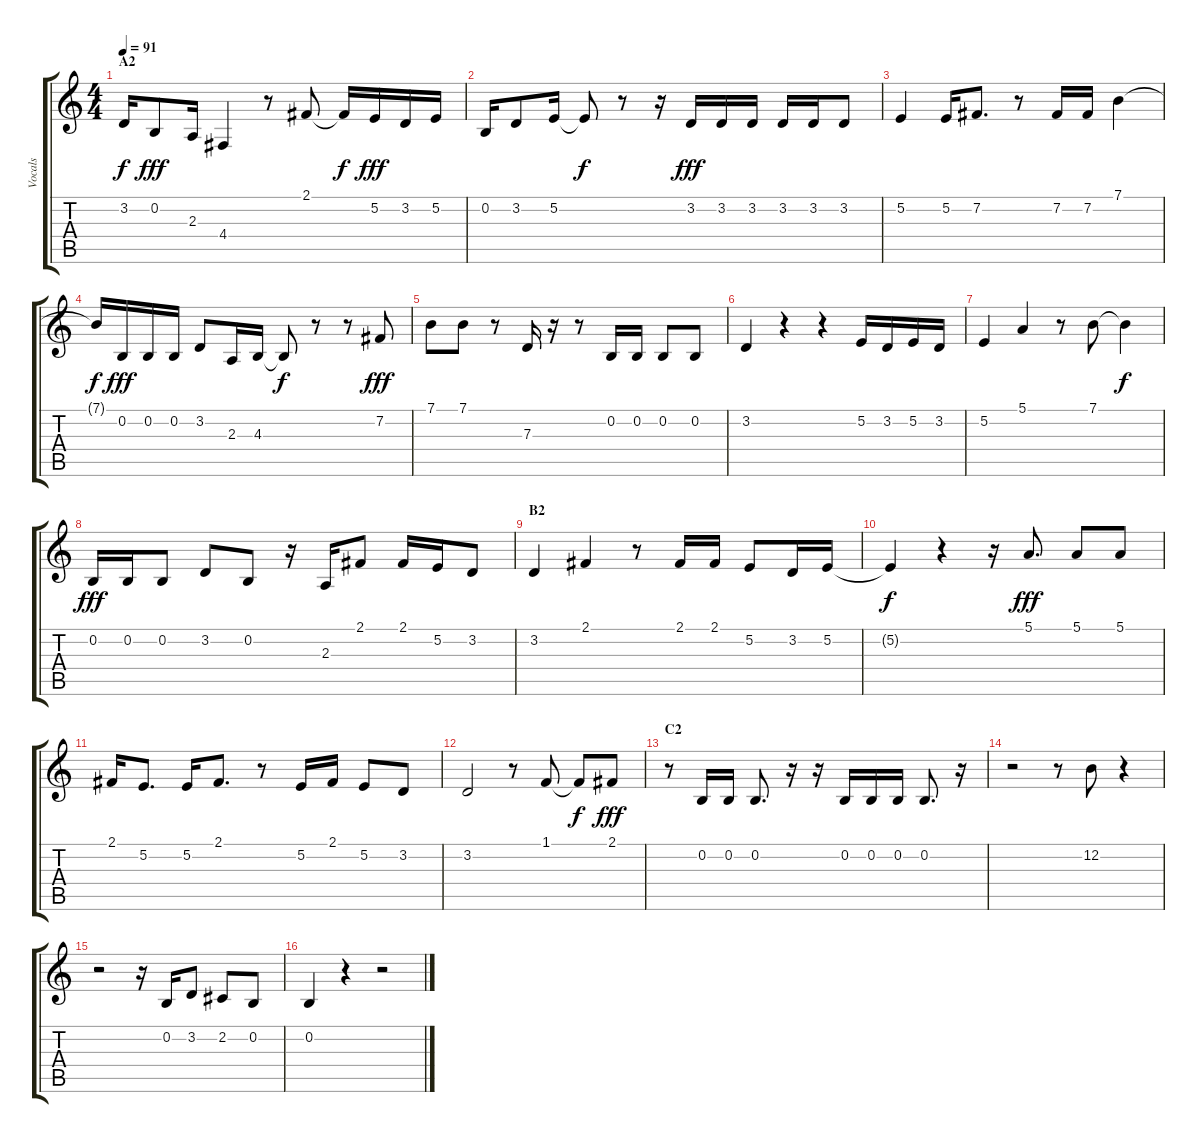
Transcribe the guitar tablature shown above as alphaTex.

\track ("Vocals" "Vocals") {instrument lead6voice}
\staff {score tabs}
\tuning (E4 B3 G3 D3 A2 E2) {hide}
\ts (4 4)
\section ("" "A2")
\tempo 91
\clef g2
\ks c
3.2{t}.16{dy f} 0.2.8{dy fff} 2.3.16 4.4.4 r.8 2.1.8 2.1{t}.16{dy f} 5.2.16{dy fff} 3.2.16 5.2.16 |
0.2.16 3.2.8 5.2.16 5.2{t}.8{dy f} r.8 r.16 3.2.16{dy fff} 3.2.16 3.2.16 3.2.16 3.2.16 3.2.8 |
5.2.4 5.2.16 7.2.8{d} r.8 7.2.16 7.2.16 7.1.4 |
7.1{t}.16{dy f} 0.2.16{dy fff} 0.2.16 0.2.16 3.2.8 2.3.16 4.3.16 4.3{t}.8{dy f} r.8 r.8 7.2.8{dy fff} |
7.1.8 7.1.8 r.8 7.3.16 r.16 r.8 0.2.16 0.2.16 0.2.8 0.2.8 |
3.2.4 r.4 r.4 5.2.16 3.2.16 5.2.16 3.2.16 |
5.2.4 5.1.4 r.8 7.1.8 7.1{t}.4{dy f} |
0.2.16{dy fff} 0.2.16 0.2.8 3.2.8 0.2.8 r.16 2.3.16 2.1.8 2.1.16 5.2.16 3.2.8 |
\section ("" "B2")
3.2.4 2.1.4 r.8 2.1.16 2.1.16 5.2.8 3.2.16 5.2.16 |
5.2{t}.4{dy f} r.4 r.16 5.1.8{d dy fff} 5.1.8 5.1.8 |
2.1.16 5.2.8{d} 5.2.16 2.1.8{d} r.8 5.2.16 2.1.16 5.2.8 3.2.8 |
3.2.2 r.8 1.1.8 1.1{t}.8{dy f} 2.1.8{dy fff} |
\section ("" "C2")
r.8 0.2.16 0.2.16 0.2.8{d} r.16 r.16 0.2.16 0.2.16 0.2.16 0.2.8{d} r.16 |
r.2 r.8 12.2.8 r.4 |
r.2 r.16 0.2.16 3.2.8 2.2.8 0.2.8 |
0.2.4 r.4 r.2
